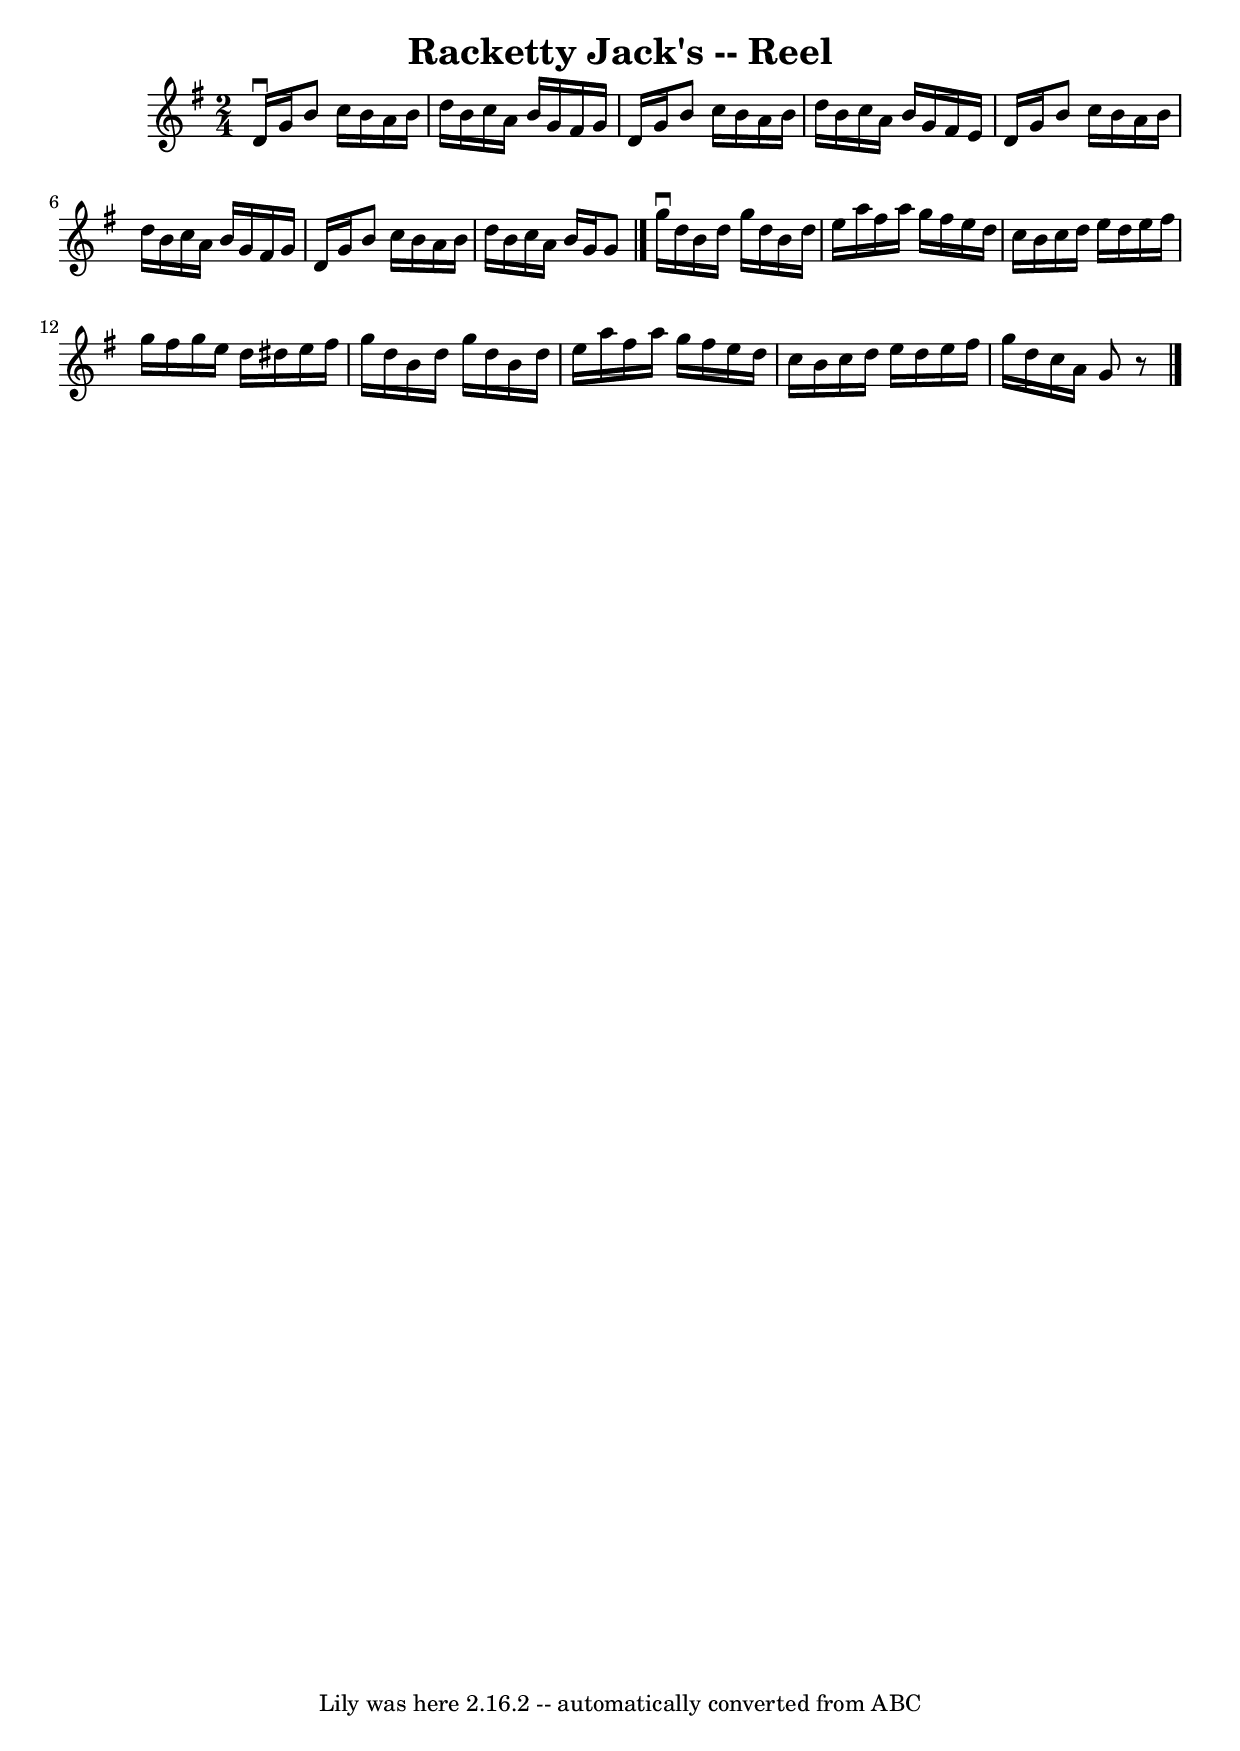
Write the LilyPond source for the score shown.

\version "2.16.2"
\include "Mammoth.ily"
\header {
	%% book = "Ryan's Mammoth Collection"
	crossRefNumber = "1"
	footnotes = "\\\\300"
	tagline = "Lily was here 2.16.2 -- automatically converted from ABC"
	title = "Racketty Jack's -- Reel"
}
voicedefault =  {


\time 2/4 
\key g \major d'16^\downbow g'16 b'8 c''16 b'16 a'16 
 b'16    |
 d''16 b'16 c''16 a'16 b'16 g'16 fis'16  
 g'16    |
 d'16 g'16 b'8 c''16 b'16 a'16 b'16    
|
 d''16 b'16 c''16 a'16 b'16 g'16 fis'16 e'16    
|
 d'16 g'16 b'8 c''16 b'16 a'16 b'16    |
   
d''16 b'16 c''16 a'16 b'16 g'16 fis'16 g'16    |
   
d'16 g'16 b'8 c''16 b'16 a'16 b'16    |
 d''16    
b'16 c''16 a'16 b'16 g'16 g'8    \bar "|."     \bar "|." g''16 
^\downbow d''16 b'16 d''16 g''16 d''16 b'16 d''16    
|
 e''16 a''16 fis''16 a''16 g''16 fis''16 e''16    
d''16    |
 c''16 b'16 c''16 d''16 e''16 d''16 e''16  
 fis''16    |
 g''16 fis''16 g''16 e''16 d''16 dis''16  
 e''16 fis''16    |
 g''16 d''16 b'16 d''16 g''16    
d''16 b'16 d''16    |
 e''16 a''16 fis''16 a''16    
g''16 fis''16 e''16 d''16    |
 c''16 b'16 c''16    
d''16 e''16 d''16 e''16 fis''16    |
 g''16 d''16    
c''16 a'16 g'8    r8   \bar "|."   
}

\score{
    <<

	\context Staff="default"
	{
	    \voicedefault 
	}

    >>
	\layout {
	}
	\midi {}
}
